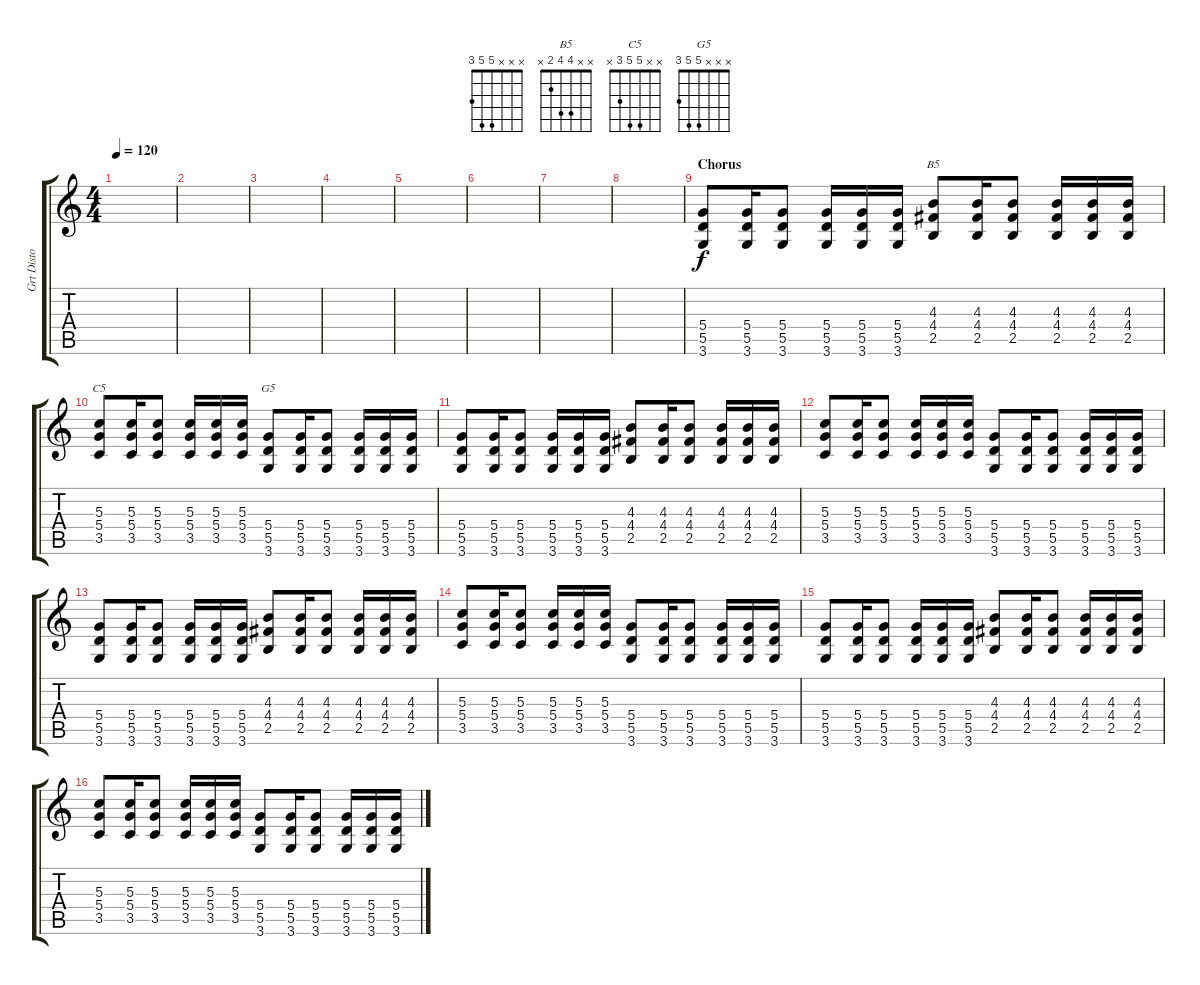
\track ("Grt Disto" "Grt Disto") {instrument distortionguitar}
\staff {score tabs}
\tuning (E4 B3 G3 D3 A2 E2) {hide}
\chord (" " x x x 5 5 3)
\chord ("B5" x x 4 4 2 x)
\chord ("C5" x x 5 5 3 x)
\chord ("G5" x x x 5 5 3)
\ts (4 4)
\tempo 120
\clef g2
\ks c
|
|
|
|
|
|
|
|
\section ("" "Chorus")
(5.4 5.5 3.6).8{ch " "} (5.4 5.5 3.6).16 (5.4 5.5 3.6).8 (5.4 5.5 3.6).16 (5.4 5.5 3.6).16 (5.4 5.5 3.6).16 (4.3 4.4 2.5).8{ch "B5"} (4.3 4.4 2.5).16 (4.3 4.4 2.5).8 (4.3 4.4 2.5).16 (4.3 4.4 2.5).16 (4.3 4.4 2.5).16 |
(5.3 5.4 3.5).8{ch "C5"} (5.3 5.4 3.5).16 (5.3 5.4 3.5).8 (5.3 5.4 3.5).16 (5.3 5.4 3.5).16 (5.3 5.4 3.5).16 (5.4 5.5 3.6).8{ch "G5"} (5.4 5.5 3.6).16 (5.4 5.5 3.6).8 (5.4 5.5 3.6).16 (5.4 5.5 3.6).16 (5.4 5.5 3.6).16 |
(5.4 5.5 3.6).8 (5.4 5.5 3.6).16 (5.4 5.5 3.6).8 (5.4 5.5 3.6).16 (5.4 5.5 3.6).16 (5.4 5.5 3.6).16 (4.3 4.4 2.5).8 (4.3 4.4 2.5).16 (4.3 4.4 2.5).8 (4.3 4.4 2.5).16 (4.3 4.4 2.5).16 (4.3 4.4 2.5).16 |
(5.3 5.4 3.5).8 (5.3 5.4 3.5).16 (5.3 5.4 3.5).8 (5.3 5.4 3.5).16 (5.3 5.4 3.5).16 (5.3 5.4 3.5).16 (5.4 5.5 3.6).8 (5.4 5.5 3.6).16 (5.4 5.5 3.6).8 (5.4 5.5 3.6).16 (5.4 5.5 3.6).16 (5.4 5.5 3.6).16 |
(5.4 5.5 3.6).8 (5.4 5.5 3.6).16 (5.4 5.5 3.6).8 (5.4 5.5 3.6).16 (5.4 5.5 3.6).16 (5.4 5.5 3.6).16 (4.3 4.4 2.5).8 (4.3 4.4 2.5).16 (4.3 4.4 2.5).8 (4.3 4.4 2.5).16 (4.3 4.4 2.5).16 (4.3 4.4 2.5).16 |
(5.3 5.4 3.5).8 (5.3 5.4 3.5).16 (5.3 5.4 3.5).8 (5.3 5.4 3.5).16 (5.3 5.4 3.5).16 (5.3 5.4 3.5).16 (5.4 5.5 3.6).8 (5.4 5.5 3.6).16 (5.4 5.5 3.6).8 (5.4 5.5 3.6).16 (5.4 5.5 3.6).16 (5.4 5.5 3.6).16 |
(5.4 5.5 3.6).8 (5.4 5.5 3.6).16 (5.4 5.5 3.6).8 (5.4 5.5 3.6).16 (5.4 5.5 3.6).16 (5.4 5.5 3.6).16 (4.3 4.4 2.5).8 (4.3 4.4 2.5).16 (4.3 4.4 2.5).8 (4.3 4.4 2.5).16 (4.3 4.4 2.5).16 (4.3 4.4 2.5).16 |
(5.3 5.4 3.5).8 (5.3 5.4 3.5).16 (5.3 5.4 3.5).8 (5.3 5.4 3.5).16 (5.3 5.4 3.5).16 (5.3 5.4 3.5).16 (5.4 5.5 3.6).8 (5.4 5.5 3.6).16 (5.4 5.5 3.6).8 (5.4 5.5 3.6).16 (5.4 5.5 3.6).16 (5.4 5.5 3.6).16
